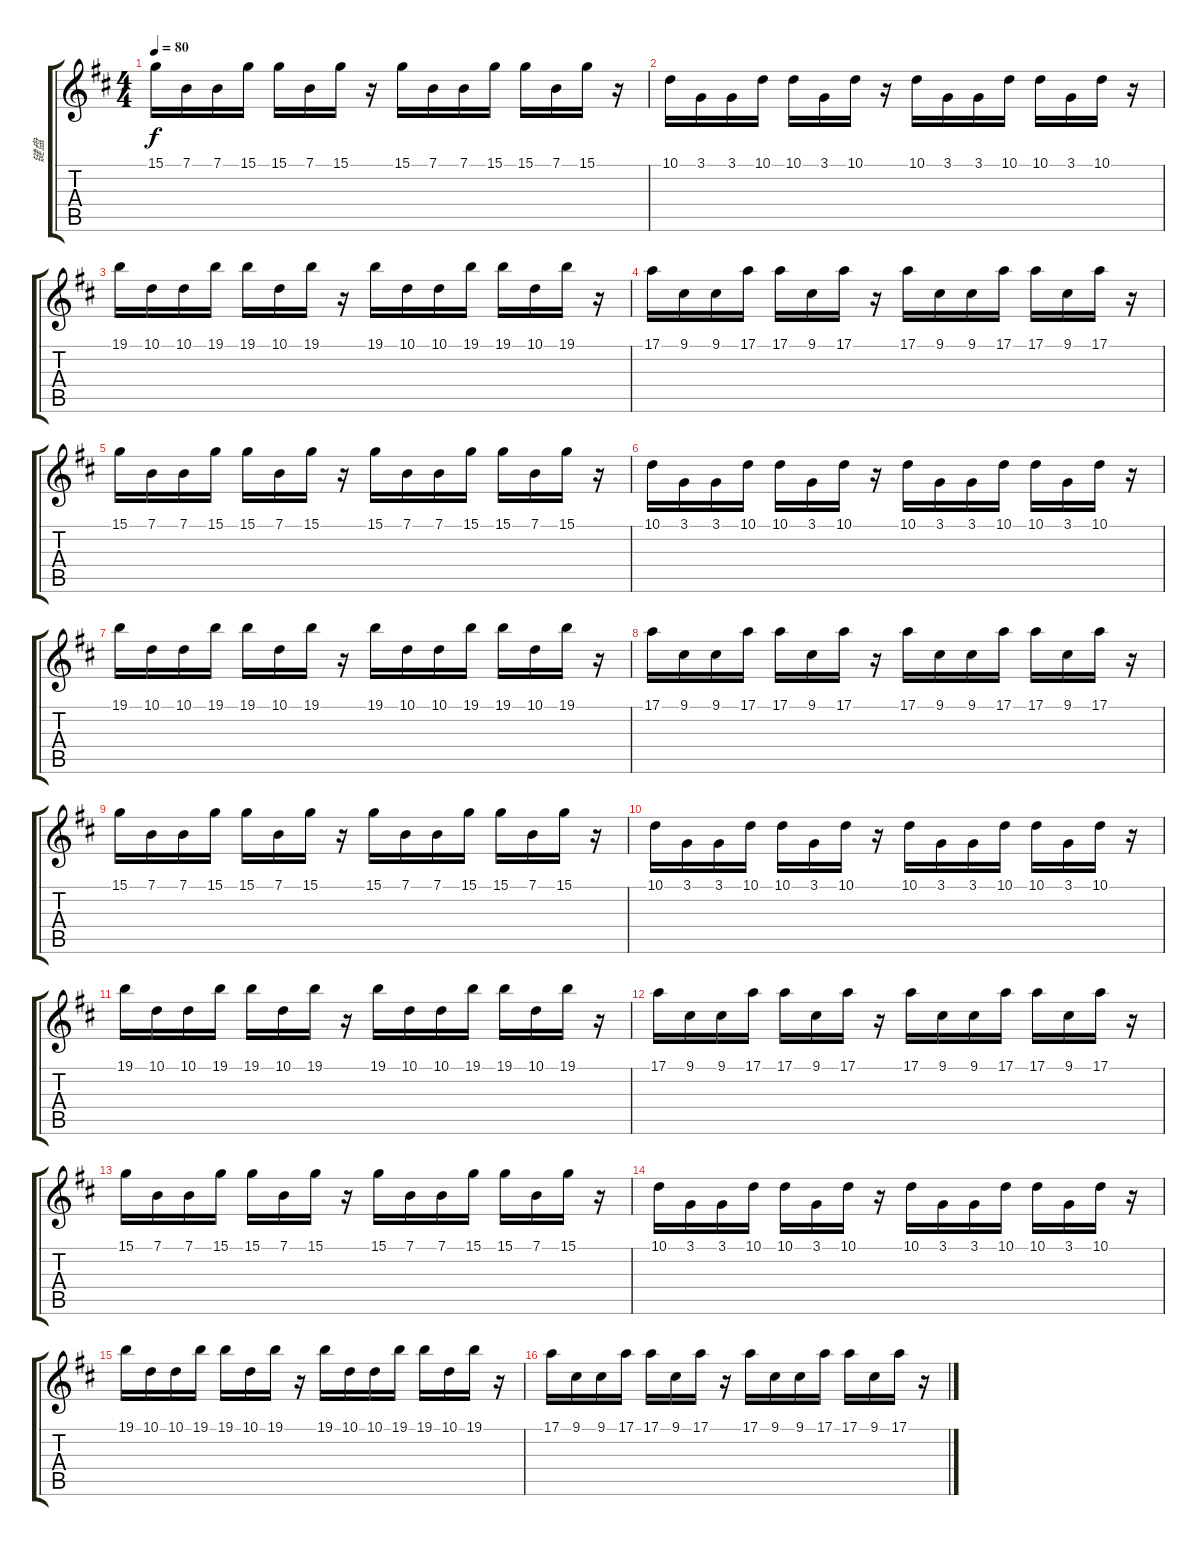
\track ("键盘" "键盘") {instrument stringensemble1}
\staff {score tabs}
\tuning (E4 B3 G3 D3 A2 E2) {hide}
\ts (4 4)
\tempo 80
\clef g2
\ks bminor
15.1.16{dy f} 7.1.16 7.1.16 15.1.16 15.1.16 7.1.16 15.1.16 r.16 15.1.16 7.1.16 7.1.16 15.1.16 15.1.16 7.1.16 15.1.16 r.16 |
10.1.16 3.1.16 3.1.16 10.1.16 10.1.16 3.1.16 10.1.16 r.16 10.1.16 3.1.16 3.1.16 10.1.16 10.1.16 3.1.16 10.1.16 r.16 |
19.1.16 10.1.16 10.1.16 19.1.16 19.1.16 10.1.16 19.1.16 r.16 19.1.16 10.1.16 10.1.16 19.1.16 19.1.16 10.1.16 19.1.16 r.16 |
17.1.16 9.1.16 9.1.16 17.1.16 17.1.16 9.1.16 17.1.16 r.16 17.1.16 9.1.16 9.1.16 17.1.16 17.1.16 9.1.16 17.1.16 r.16 |
15.1.16 7.1.16 7.1.16 15.1.16 15.1.16 7.1.16 15.1.16 r.16 15.1.16 7.1.16 7.1.16 15.1.16 15.1.16 7.1.16 15.1.16 r.16 |
10.1.16 3.1.16 3.1.16 10.1.16 10.1.16 3.1.16 10.1.16 r.16 10.1.16 3.1.16 3.1.16 10.1.16 10.1.16 3.1.16 10.1.16 r.16 |
19.1.16 10.1.16 10.1.16 19.1.16 19.1.16 10.1.16 19.1.16 r.16 19.1.16 10.1.16 10.1.16 19.1.16 19.1.16 10.1.16 19.1.16 r.16 |
17.1.16 9.1.16 9.1.16 17.1.16 17.1.16 9.1.16 17.1.16 r.16 17.1.16 9.1.16 9.1.16 17.1.16 17.1.16 9.1.16 17.1.16 r.16 |
15.1.16 7.1.16 7.1.16 15.1.16 15.1.16 7.1.16 15.1.16 r.16 15.1.16 7.1.16 7.1.16 15.1.16 15.1.16 7.1.16 15.1.16 r.16 |
10.1.16 3.1.16 3.1.16 10.1.16 10.1.16 3.1.16 10.1.16 r.16 10.1.16 3.1.16 3.1.16 10.1.16 10.1.16 3.1.16 10.1.16 r.16 |
19.1.16 10.1.16 10.1.16 19.1.16 19.1.16 10.1.16 19.1.16 r.16 19.1.16 10.1.16 10.1.16 19.1.16 19.1.16 10.1.16 19.1.16 r.16 |
17.1.16 9.1.16 9.1.16 17.1.16 17.1.16 9.1.16 17.1.16 r.16 17.1.16 9.1.16 9.1.16 17.1.16 17.1.16 9.1.16 17.1.16 r.16 |
15.1.16 7.1.16 7.1.16 15.1.16 15.1.16 7.1.16 15.1.16 r.16 15.1.16 7.1.16 7.1.16 15.1.16 15.1.16 7.1.16 15.1.16 r.16 |
10.1.16 3.1.16 3.1.16 10.1.16 10.1.16 3.1.16 10.1.16 r.16 10.1.16 3.1.16 3.1.16 10.1.16 10.1.16 3.1.16 10.1.16 r.16 |
19.1.16 10.1.16 10.1.16 19.1.16 19.1.16 10.1.16 19.1.16 r.16 19.1.16 10.1.16 10.1.16 19.1.16 19.1.16 10.1.16 19.1.16 r.16 |
17.1.16 9.1.16 9.1.16 17.1.16 17.1.16 9.1.16 17.1.16 r.16 17.1.16 9.1.16 9.1.16 17.1.16 17.1.16 9.1.16 17.1.16 r.16
